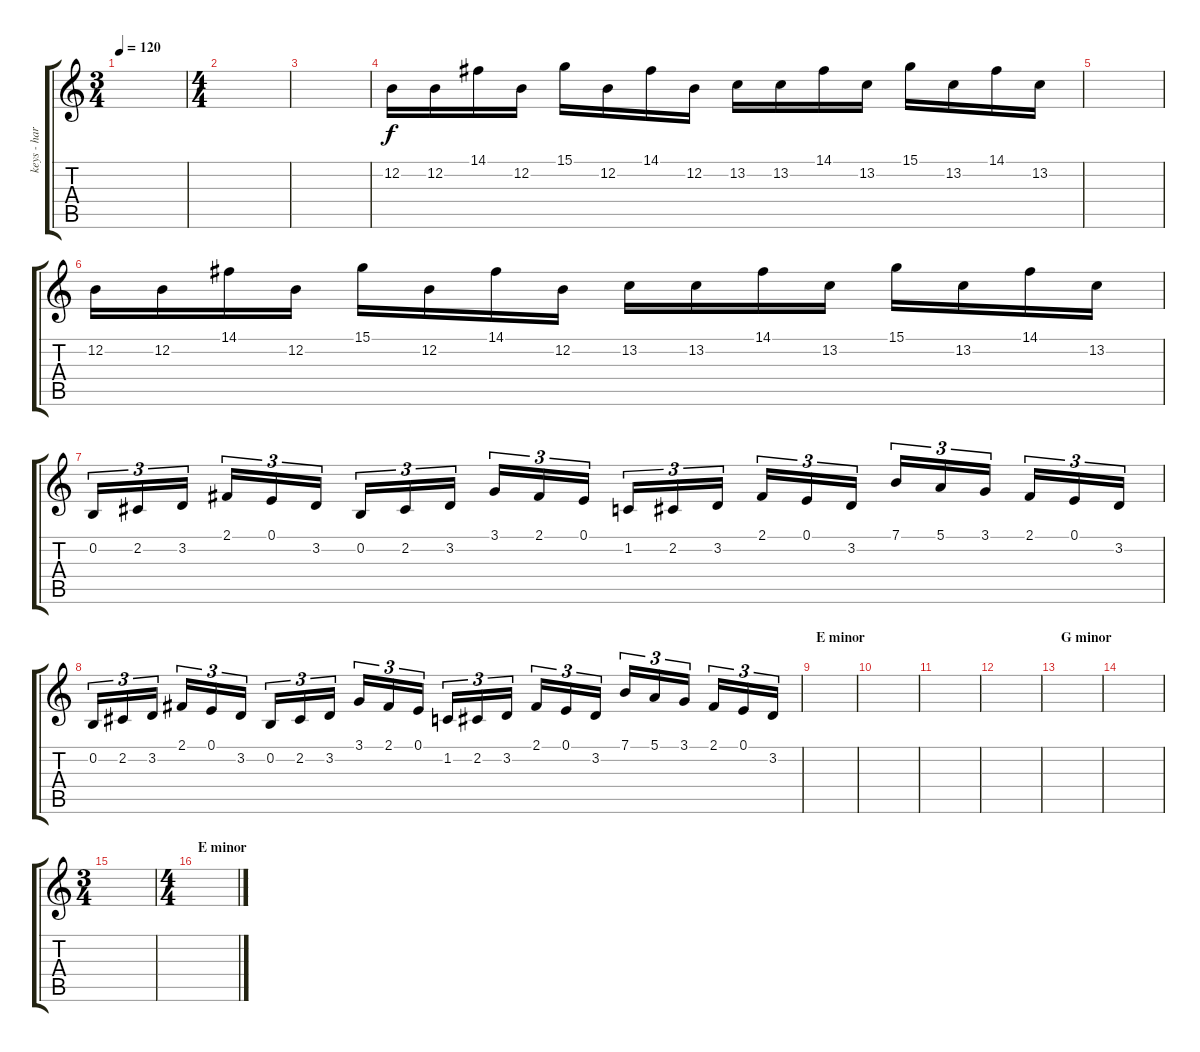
\track ("keys - harpicord, devilish bells and syn" "keys - har") {instrument harpsichord}
\staff {score tabs}
\tuning (E4 B3 G3 D3 A2 E2) {hide}
\ts (3 4)
\tempo 120
\clef g2
\ks c
|
\ts (4 4)
|
|
12.2.16 12.2.16 14.1.16 12.2.16 15.1.16 12.2.16 14.1.16 12.2.16 13.2.16 13.2.16 14.1.16 13.2.16 15.1.16 13.2.16 14.1.16 13.2.16 |
|
12.2.16 12.2.16 14.1.16 12.2.16 15.1.16 12.2.16 14.1.16 12.2.16 13.2.16 13.2.16 14.1.16 13.2.16 15.1.16 13.2.16 14.1.16 13.2.16 |
0.2.16{tu (3 2)} 2.2.16{tu (3 2)} 3.2.16{tu (3 2)} 2.1.16{tu (3 2)} 0.1.16{tu (3 2)} 3.2.16{tu (3 2)} 0.2.16{tu (3 2)} 2.2.16{tu (3 2)} 3.2.16{tu (3 2)} 3.1.16{tu (3 2)} 2.1.16{tu (3 2)} 0.1.16{tu (3 2)} 1.2.16{tu (3 2)} 2.2.16{tu (3 2)} 3.2.16{tu (3 2)} 2.1.16{tu (3 2)} 0.1.16{tu (3 2)} 3.2.16{tu (3 2)} 7.1.16{tu (3 2)} 5.1.16{tu (3 2)} 3.1.16{tu (3 2)} 2.1.16{tu (3 2)} 0.1.16{tu (3 2)} 3.2.16{tu (3 2)} |
0.2.16{tu (3 2)} 2.2.16{tu (3 2)} 3.2.16{tu (3 2)} 2.1.16{tu (3 2)} 0.1.16{tu (3 2)} 3.2.16{tu (3 2)} 0.2.16{tu (3 2)} 2.2.16{tu (3 2)} 3.2.16{tu (3 2)} 3.1.16{tu (3 2)} 2.1.16{tu (3 2)} 0.1.16{tu (3 2)} 1.2.16{tu (3 2)} 2.2.16{tu (3 2)} 3.2.16{tu (3 2)} 2.1.16{tu (3 2)} 0.1.16{tu (3 2)} 3.2.16{tu (3 2)} 7.1.16{tu (3 2)} 5.1.16{tu (3 2)} 3.1.16{tu (3 2)} 2.1.16{tu (3 2)} 0.1.16{tu (3 2)} 3.2.16{tu (3 2)} |
\section ("" "E minor")
|
|
|
|
\section ("" "G minor")
|
|
\ts (3 4)
|
\ts (4 4)
\section ("" "E minor")
